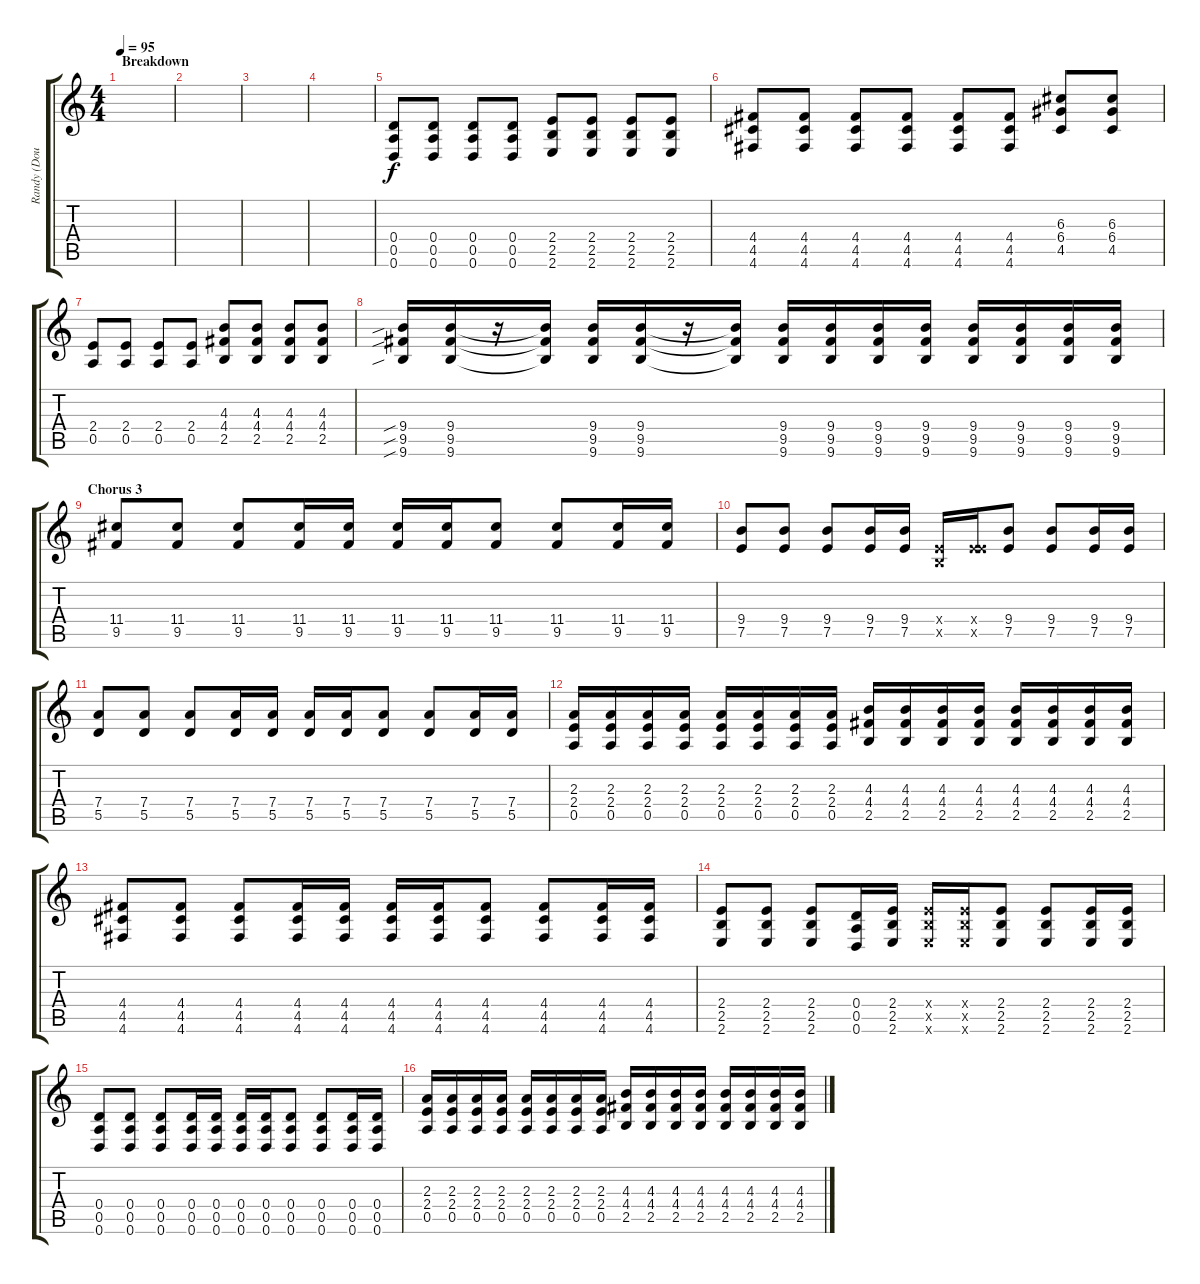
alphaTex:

\track ("Randy (Doubled)" "Randy (Dou") {instrument distortionguitar}
\staff {score tabs}
\tuning (E4 B3 G3 D3 A2 D2) {hide}
\ts (4 4)
\section ("" "Breakdown")
\tempo 95
\clef g2
\ks c
|
|
|
|
(0.4 0.5 0.6).8 (0.4 0.5 0.6).8 (0.4 0.5 0.6).8 (0.4 0.5 0.6).8 (2.4 2.5 2.6).8 (2.4 2.5 2.6).8 (2.4 2.5 2.6).8 (2.4 2.5 2.6).8 |
(4.4 4.5 4.6).8 (4.4 4.5 4.6).8 (4.4 4.5 4.6).8 (4.4 4.5 4.6).8 (4.4 4.5 4.6).8 (4.4 4.5 4.6).8 (6.3 6.4 4.5).8 (6.3 6.4 4.5).8 |
(2.4 0.5).8 (2.4 0.5).8 (2.4 0.5).8 (2.4 0.5).8 (4.3 4.4 2.5).8 (4.3 4.4 2.5).8 (4.3 4.4 2.5).8 (4.3 4.4 2.5).8 |
(9.4{sib} 9.5{sib} 9.6{sib}).16 (9.4 9.5 9.6).16 r.16 (9.4{t} 9.5{t} 9.6{t}).16 (9.4 9.5 9.6).16 (9.4 9.5 9.6).16 r.16 (9.4{t} 9.5{t} 9.6{t}).16 (9.4 9.5 9.6).16 (9.4 9.5 9.6).16 (9.4 9.5 9.6).16 (9.4 9.5 9.6).16 (9.4 9.5 9.6).16 (9.4 9.5 9.6).16 (9.4 9.5 9.6).16 (9.4 9.5 9.6).16 |
\section ("" "Chorus 3")
(11.4 9.5).8 (11.4 9.5).8 (11.4 9.5).8 (11.4 9.5).16 (11.4 9.5).16 (11.4 9.5).16 (11.4 9.5).16 (11.4 9.5).8 (11.4 9.5).8 (11.4 9.5).16 (11.4 9.5).16 |
(9.4 7.5).8 (9.4 7.5).8 (9.4 7.5).8 (9.4 7.5).16 (9.4 7.5).16 (2.4{x} 2.5{x}).16 (2.4{x} 7.5{x}).16 (9.4 7.5).8 (9.4 7.5).8 (9.4 7.5).16 (9.4 7.5).16 |
(7.4 5.5).8 (7.4 5.5).8 (7.4 5.5).8 (7.4 5.5).16 (7.4 5.5).16 (7.4 5.5).16 (7.4 5.5).16 (7.4 5.5).8 (7.4 5.5).8 (7.4 5.5).16 (7.4 5.5).16 |
(2.3 2.4 0.5).16 (2.3 2.4 0.5).16 (2.3 2.4 0.5).16 (2.3 2.4 0.5).16 (2.3 2.4 0.5).16 (2.3 2.4 0.5).16 (2.3 2.4 0.5).16 (2.3 2.4 0.5).16 (4.3 4.4 2.5).16 (4.3 4.4 2.5).16 (4.3 4.4 2.5).16 (4.3 4.4 2.5).16 (4.3 4.4 2.5).16 (4.3 4.4 2.5).16 (4.3 4.4 2.5).16 (4.3 4.4 2.5).16 |
(4.4 4.5 4.6).8 (4.4 4.5 4.6).8 (4.4 4.5 4.6).8 (4.4 4.5 4.6).16 (4.4 4.5 4.6).16 (4.4 4.5 4.6).16 (4.4 4.5 4.6).16 (4.4 4.5 4.6).8 (4.4 4.5 4.6).8 (4.4 4.5 4.6).16 (4.4 4.5 4.6).16 |
(2.4 2.5 2.6).8 (2.4 2.5 2.6).8 (2.4 2.5 2.6).8 (0.4 0.5 0.6).16 (2.4 2.5 2.6).16 (2.4{x} 2.5{x} 2.6{x}).16 (2.4{x} 2.5{x} 2.6{x}).16 (2.4 2.5 2.6).8 (2.4 2.5 2.6).8 (2.4 2.5 2.6).16 (2.4 2.5 2.6).16 |
(0.4 0.5 0.6).8 (0.4 0.5 0.6).8 (0.4 0.5 0.6).8 (0.4 0.5 0.6).16 (0.4 0.5 0.6).16 (0.4 0.5 0.6).16 (0.4 0.5 0.6).16 (0.4 0.5 0.6).8 (0.4 0.5 0.6).8 (0.4 0.5 0.6).16 (0.4 0.5 0.6).16 |
(2.3 2.4 0.5).16 (2.3 2.4 0.5).16 (2.3 2.4 0.5).16 (2.3 2.4 0.5).16 (2.3 2.4 0.5).16 (2.3 2.4 0.5).16 (2.3 2.4 0.5).16 (2.3 2.4 0.5).16 (4.3 4.4 2.5).16 (4.3 4.4 2.5).16 (4.3 4.4 2.5).16 (4.3 4.4 2.5).16 (4.3 4.4 2.5).16 (4.3 4.4 2.5).16 (4.3 4.4 2.5).16 (4.3 4.4 2.5).16
